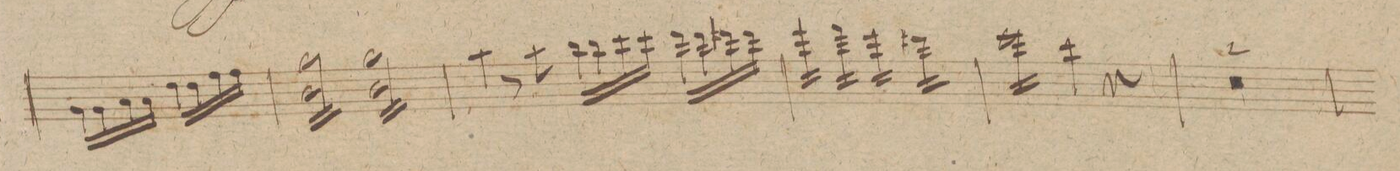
**kern	**dynam
*I"Violino. 1mo	*
*clefG2	*
*k[f#c#g#]	*
*met(c)	*
*M4/4	*
16g#\LL	.
16g#\	.
16a\	.
16a\JJ	.
16dd\LL	.
16dd\	.
16ff#\	.
16ff#\JJ	.
=157	=157
*tremolo	*
16b\LL 16gg#	.
16b\ 16gg#	.
16b\ 16gg#	.
16b\ 16gg#	.
16b\ 16gg#	.
16b\ 16gg#	.
16b\ 16gg#	.
16b\JJ 16gg#	.
16b\LL 16gg#	.
16b\ 16gg#	.
16b\ 16gg#	.
16b\ 16gg#	.
16b\ 16gg#	.
16b\ 16gg#	.
16b\ 16gg#	.
16b\JJ 16gg#	.
*Xtremolo	*
=158	=158
4aa\	.
8r	.
8aa\	.
16bb\LL	.
16bb\	.
16ccc#\	.
16ccc#\JJ	.
16ddd\LL	.
16ddd\	.
16ddd#X\	.
16ddd#\JJ	.
=159	=159
*tremolo	*
16eee\LL	.
16eee\	.
16eee\	.
16eee\JJ	.
16fff#\LL	.
16fff#\	.
16fff#\	.
16fff#\JJ	.
16eee\LL	.
16eee\	.
16eee\	.
16eee\JJ	.
16ddd#X\LL	.
16ddd#\	.
16ddd#\	.
16ddd#\JJ	.
=160	=160
16eee\LL	.
16eee\	.
16eee\	.
16eee\	.
16eee\	.
16eee\	.
16eee\	.
16eee\JJ	.
4ccc#\	.
4r	.
*Xtremolo	*
=161	=161
0r	.
=162	=162
=163	=163
*-	*-
